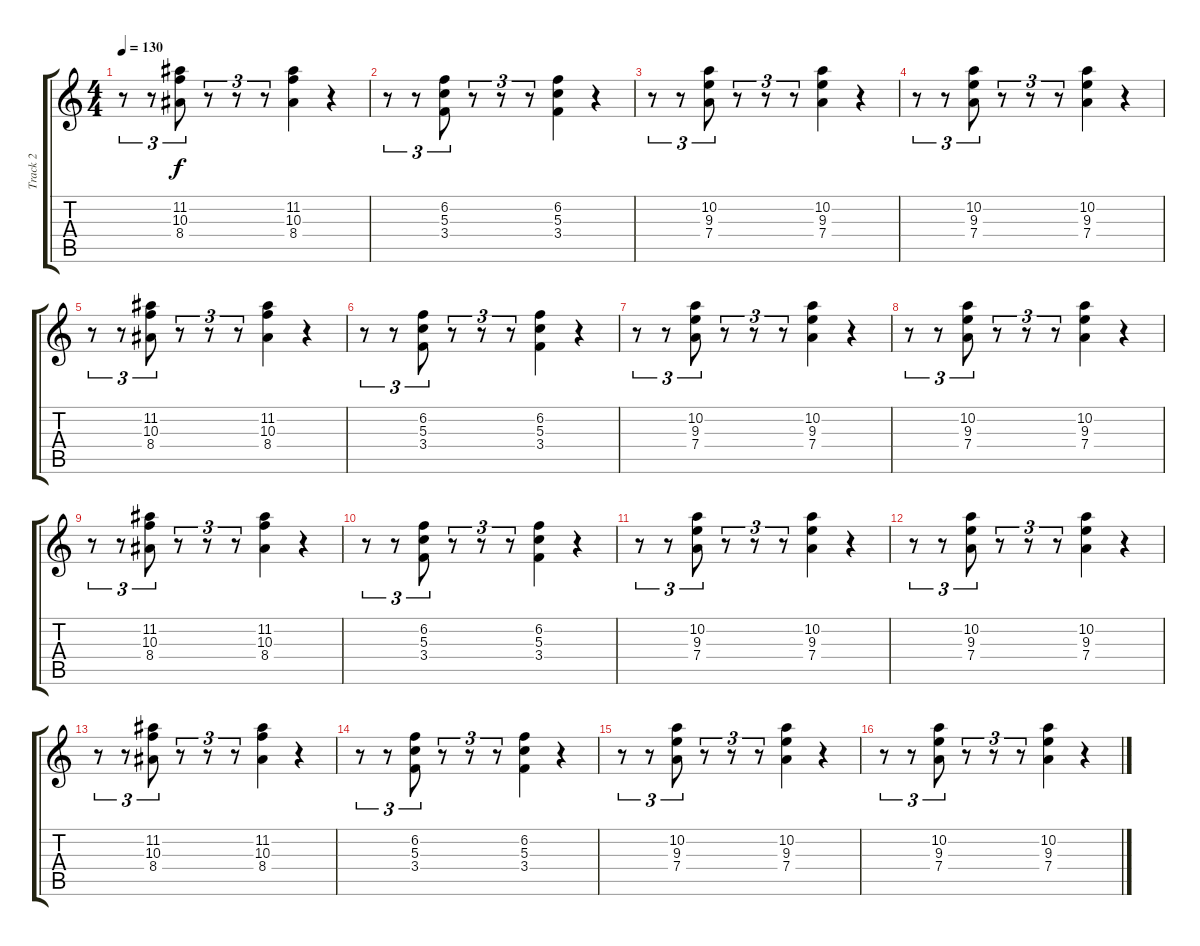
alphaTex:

\track ("Track 2" "Track 2") {instrument overdrivenguitar}
\staff {score tabs}
\tuning (E4 B3 G3 D3 A2 E2) {hide}
\ts (4 4)
\tempo 130
\clef g2
\ks c
r.8{tu (3 2) dy f} r.8{tu (3 2)} (11.2 10.3 8.4).8{tu (3 2)} r.8{tu (3 2)} r.8{tu (3 2)} r.8{tu (3 2)} (11.2 10.3 8.4).4 r.4 |
r.8{tu (3 2)} r.8{tu (3 2)} (6.2 5.3 3.4).8{tu (3 2)} r.8{tu (3 2)} r.8{tu (3 2)} r.8{tu (3 2)} (6.2 5.3 3.4).4 r.4 |
r.8{tu (3 2)} r.8{tu (3 2)} (10.2 9.3 7.4).8{tu (3 2)} r.8{tu (3 2)} r.8{tu (3 2)} r.8{tu (3 2)} (10.2 9.3 7.4).4 r.4 |
r.8{tu (3 2)} r.8{tu (3 2)} (10.2 9.3 7.4).8{tu (3 2)} r.8{tu (3 2)} r.8{tu (3 2)} r.8{tu (3 2)} (10.2 9.3 7.4).4 r.4 |
r.8{tu (3 2)} r.8{tu (3 2)} (11.2 10.3 8.4).8{tu (3 2)} r.8{tu (3 2)} r.8{tu (3 2)} r.8{tu (3 2)} (11.2 10.3 8.4).4 r.4 |
r.8{tu (3 2)} r.8{tu (3 2)} (6.2 5.3 3.4).8{tu (3 2)} r.8{tu (3 2)} r.8{tu (3 2)} r.8{tu (3 2)} (6.2 5.3 3.4).4 r.4 |
r.8{tu (3 2)} r.8{tu (3 2)} (10.2 9.3 7.4).8{tu (3 2)} r.8{tu (3 2)} r.8{tu (3 2)} r.8{tu (3 2)} (10.2 9.3 7.4).4 r.4 |
r.8{tu (3 2)} r.8{tu (3 2)} (10.2 9.3 7.4).8{tu (3 2)} r.8{tu (3 2)} r.8{tu (3 2)} r.8{tu (3 2)} (10.2 9.3 7.4).4 r.4 |
r.8{tu (3 2)} r.8{tu (3 2)} (11.2 10.3 8.4).8{tu (3 2)} r.8{tu (3 2)} r.8{tu (3 2)} r.8{tu (3 2)} (11.2 10.3 8.4).4 r.4 |
r.8{tu (3 2)} r.8{tu (3 2)} (6.2 5.3 3.4).8{tu (3 2)} r.8{tu (3 2)} r.8{tu (3 2)} r.8{tu (3 2)} (6.2 5.3 3.4).4 r.4 |
r.8{tu (3 2)} r.8{tu (3 2)} (10.2 9.3 7.4).8{tu (3 2)} r.8{tu (3 2)} r.8{tu (3 2)} r.8{tu (3 2)} (10.2 9.3 7.4).4 r.4 |
r.8{tu (3 2)} r.8{tu (3 2)} (10.2 9.3 7.4).8{tu (3 2)} r.8{tu (3 2)} r.8{tu (3 2)} r.8{tu (3 2)} (10.2 9.3 7.4).4 r.4 |
r.8{tu (3 2)} r.8{tu (3 2)} (11.2 10.3 8.4).8{tu (3 2)} r.8{tu (3 2)} r.8{tu (3 2)} r.8{tu (3 2)} (11.2 10.3 8.4).4 r.4 |
r.8{tu (3 2)} r.8{tu (3 2)} (6.2 5.3 3.4).8{tu (3 2)} r.8{tu (3 2)} r.8{tu (3 2)} r.8{tu (3 2)} (6.2 5.3 3.4).4 r.4 |
r.8{tu (3 2)} r.8{tu (3 2)} (10.2 9.3 7.4).8{tu (3 2)} r.8{tu (3 2)} r.8{tu (3 2)} r.8{tu (3 2)} (10.2 9.3 7.4).4 r.4 |
r.8{tu (3 2)} r.8{tu (3 2)} (10.2 9.3 7.4).8{tu (3 2)} r.8{tu (3 2)} r.8{tu (3 2)} r.8{tu (3 2)} (10.2 9.3 7.4).4 r.4
